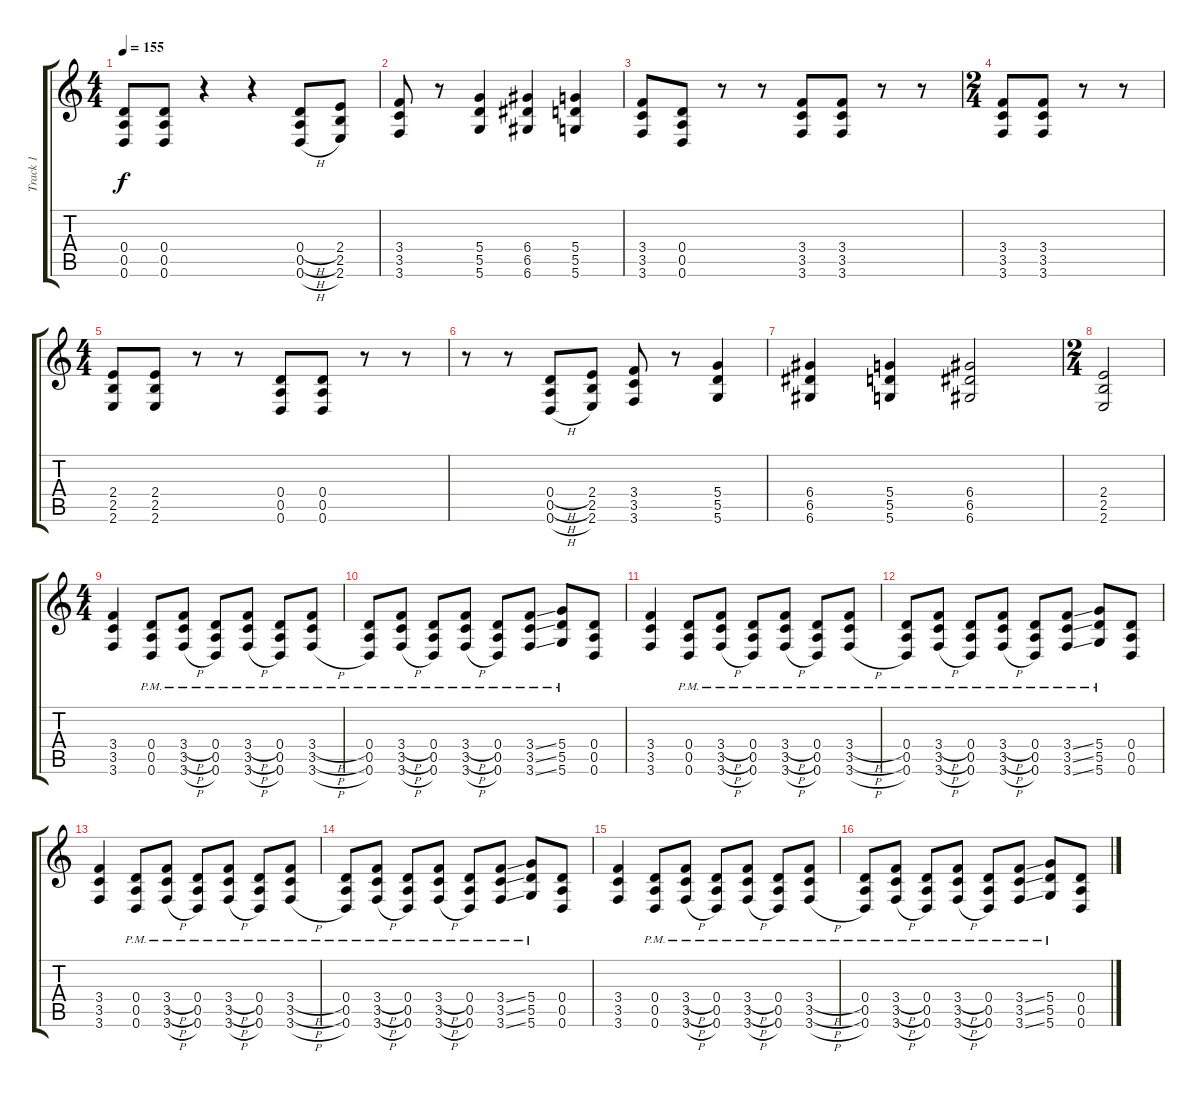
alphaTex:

\track ("Track 1" "Track 1") {instrument distortionguitar}
\staff {score tabs}
\tuning (E4 B3 G3 D3 A2 D2) {hide}
\ts (4 4)
\tempo 155
\clef g2
\ks c
(0.4 0.5 0.6).8{dy f} (0.4 0.5 0.6).8 r.4 r.4 (0.4{h} 0.5{h} 0.6{h}).8 (2.4 2.5 2.6).8 |
(3.4 3.5 3.6).8 r.8 (5.4 5.5 5.6).4 (6.4 6.5 6.6).4 (5.4 5.5 5.6).4 |
(3.4 3.5 3.6).8 (0.4 0.5 0.6).8 r.8 r.8 (3.4 3.5 3.6).8 (3.4 3.5 3.6).8 r.8 r.8 |
\ts (2 4)
(3.4 3.5 3.6).8 (3.4 3.5 3.6).8 r.8 r.8 |
\ts (4 4)
(2.4 2.5 2.6).8 (2.4 2.5 2.6).8 r.8 r.8 (0.4 0.5 0.6).8 (0.4 0.5 0.6).8 r.8 r.8 |
r.8 r.8 (0.4{h} 0.5{h} 0.6{h}).8 (2.4 2.5 2.6).8 (3.4 3.5 3.6).8 r.8 (5.4 5.5 5.6).4 |
(6.4 6.5 6.6).4 (5.4 5.5 5.6).4 (6.4 6.5 6.6).2 |
\ts (2 4)
(2.4 2.5 2.6).2 |
\ts (4 4)
(3.4 3.5 3.6).4 (0.4{pm} 0.5{pm} 0.6{pm}).8 (3.4{h pm} 3.5{h pm} 3.6{h pm}).8 (0.4{pm} 0.5{pm} 0.6{pm}).8 (3.4{h pm} 3.5{h pm} 3.6{h pm}).8 (0.4{pm} 0.5{pm} 0.6{pm}).8 (3.4{h pm} 3.5{h pm} 3.6{h pm}).8 |
(0.4{pm} 0.5{pm} 0.6{pm}).8 (3.4{h pm} 3.5{h pm} 3.6{h pm}).8 (0.4{pm} 0.5{pm} 0.6{pm}).8 (3.4{h pm} 3.5{h pm} 3.6{h pm}).8 (0.4{pm} 0.5{pm} 0.6{pm}).8 (3.4{ss pm} 3.5{ss pm} 3.6{ss pm}).8 (5.4{pm} 5.5{pm} 5.6{pm}).8 (0.4 0.5 0.6).8 |
(3.4 3.5 3.6).4 (0.4{pm} 0.5{pm} 0.6{pm}).8 (3.4{h pm} 3.5{h pm} 3.6{h pm}).8 (0.4{pm} 0.5{pm} 0.6{pm}).8 (3.4{h pm} 3.5{h pm} 3.6{h pm}).8 (0.4{pm} 0.5{pm} 0.6{pm}).8 (3.4{h pm} 3.5{h pm} 3.6{h pm}).8 |
(0.4{pm} 0.5{pm} 0.6{pm}).8 (3.4{h pm} 3.5{h pm} 3.6{h pm}).8 (0.4{pm} 0.5{pm} 0.6{pm}).8 (3.4{h pm} 3.5{h pm} 3.6{h pm}).8 (0.4{pm} 0.5{pm} 0.6{pm}).8 (3.4{ss pm} 3.5{ss pm} 3.6{ss pm}).8 (5.4{pm} 5.5{pm} 5.6{pm}).8 (0.4 0.5 0.6).8 |
(3.4 3.5 3.6).4 (0.4{pm} 0.5{pm} 0.6{pm}).8 (3.4{h pm} 3.5{h pm} 3.6{h pm}).8 (0.4{pm} 0.5{pm} 0.6{pm}).8 (3.4{h pm} 3.5{h pm} 3.6{h pm}).8 (0.4{pm} 0.5{pm} 0.6{pm}).8 (3.4{h pm} 3.5{h pm} 3.6{h pm}).8 |
(0.4{pm} 0.5{pm} 0.6{pm}).8 (3.4{h pm} 3.5{h pm} 3.6{h pm}).8 (0.4{pm} 0.5{pm} 0.6{pm}).8 (3.4{h pm} 3.5{h pm} 3.6{h pm}).8 (0.4{pm} 0.5{pm} 0.6{pm}).8 (3.4{ss pm} 3.5{ss pm} 3.6{ss pm}).8 (5.4{pm} 5.5{pm} 5.6{pm}).8 (0.4 0.5 0.6).8 |
(3.4 3.5 3.6).4 (0.4{pm} 0.5{pm} 0.6{pm}).8 (3.4{h pm} 3.5{h pm} 3.6{h pm}).8 (0.4{pm} 0.5{pm} 0.6{pm}).8 (3.4{h pm} 3.5{h pm} 3.6{h pm}).8 (0.4{pm} 0.5{pm} 0.6{pm}).8 (3.4{h pm} 3.5{h pm} 3.6{h pm}).8 |
(0.4{pm} 0.5{pm} 0.6{pm}).8 (3.4{h pm} 3.5{h pm} 3.6{h pm}).8 (0.4{pm} 0.5{pm} 0.6{pm}).8 (3.4{h pm} 3.5{h pm} 3.6{h pm}).8 (0.4{pm} 0.5{pm} 0.6{pm}).8 (3.4{ss pm} 3.5{ss pm} 3.6{ss pm}).8 (5.4{pm} 5.5{pm} 5.6{pm}).8 (0.4 0.5 0.6).8
